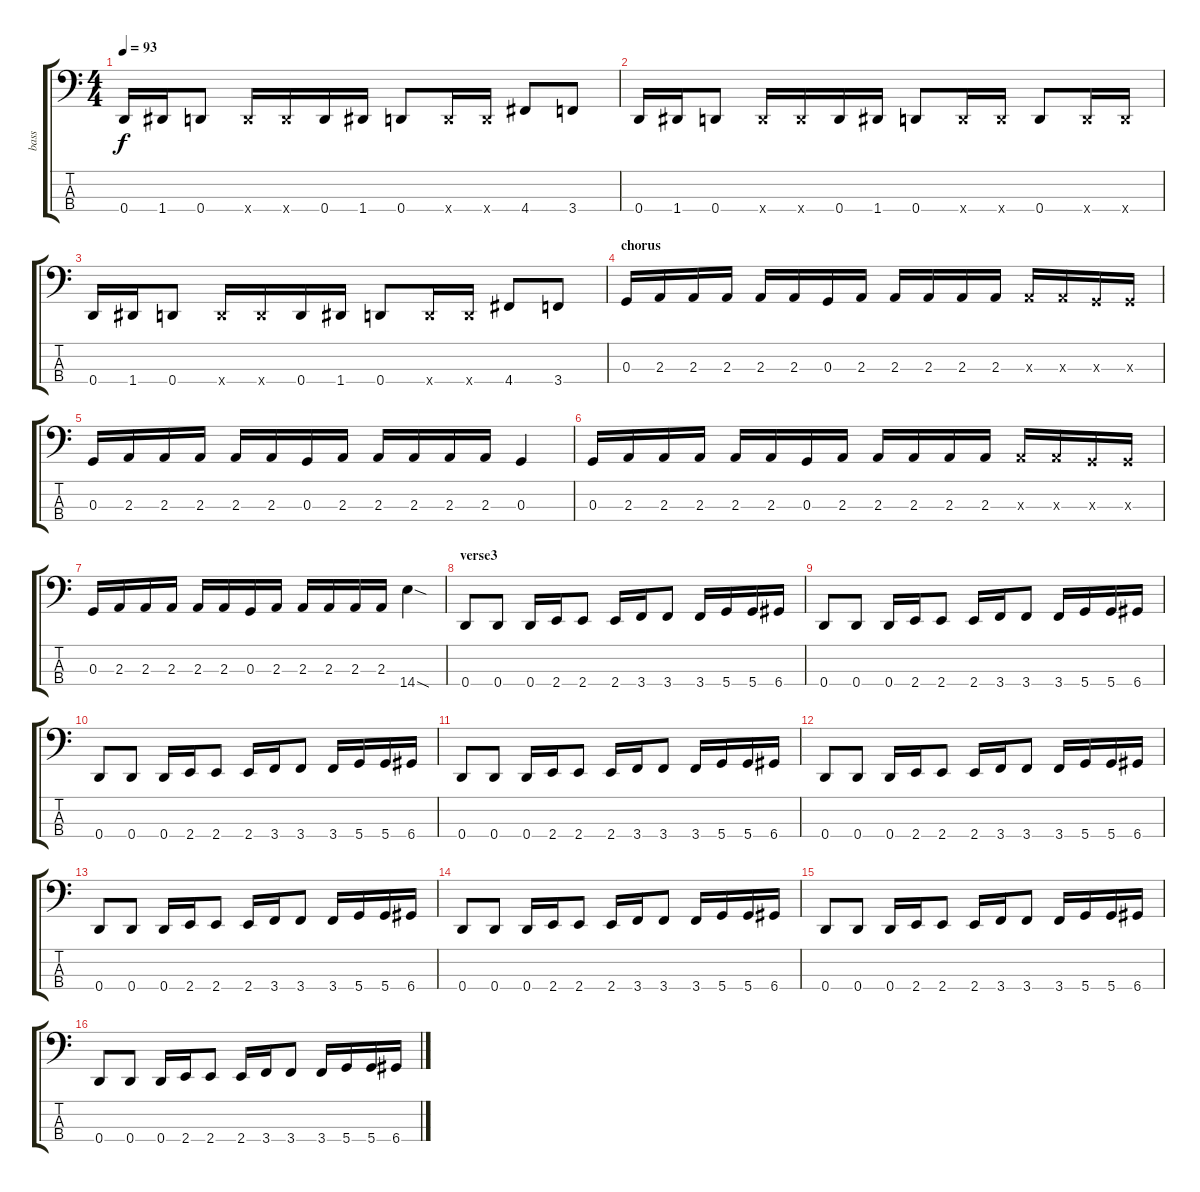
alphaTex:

\track ("bass" "bass") {instrument electricbassfinger}
\staff {score tabs}
\tuning (F2 C2 G1 D1) {hide}
\ts (4 4)
\tempo 93
\clef f4
\ks c
0.4.16{dy f} 1.4.16 0.4.8 0.4{x}.16 0.4{x}.16 0.4.16 1.4.16 0.4.8 0.4{x}.16 0.4{x}.16 4.4.8 3.4.8 |
0.4.16 1.4.16 0.4.8 0.4{x}.16 0.4{x}.16 0.4.16 1.4.16 0.4.8 0.4{x}.16 0.4{x}.16 0.4.8 0.4{x}.16 0.4{x}.16 |
0.4.16 1.4.16 0.4.8 0.4{x}.16 0.4{x}.16 0.4.16 1.4.16 0.4.8 0.4{x}.16 0.4{x}.16 4.4.8 3.4.8 |
\section ("" "chorus")
0.3.16 2.3.16 2.3.16 2.3.16 2.3.16 2.3.16 0.3.16 2.3.16 2.3.16 2.3.16 2.3.16 2.3.16 2.3{x}.16 2.3{x}.16 0.3{x}.16 0.3{x}.16 |
0.3.16 2.3.16 2.3.16 2.3.16 2.3.16 2.3.16 0.3.16 2.3.16 2.3.16 2.3.16 2.3.16 2.3.16 0.3.4 |
0.3.16 2.3.16 2.3.16 2.3.16 2.3.16 2.3.16 0.3.16 2.3.16 2.3.16 2.3.16 2.3.16 2.3.16 2.3{x}.16 2.3{x}.16 0.3{x}.16 0.3{x}.16 |
0.3.16 2.3.16 2.3.16 2.3.16 2.3.16 2.3.16 0.3.16 2.3.16 2.3.16 2.3.16 2.3.16 2.3.16 14.4{sod}.4 |
\section ("" "verse3")
0.4.8 0.4.8 0.4.16 2.4.16 2.4.8 2.4.16 3.4.16 3.4.8 3.4.16 5.4.16 5.4.16 6.4.16 |
0.4.8 0.4.8 0.4.16 2.4.16 2.4.8 2.4.16 3.4.16 3.4.8 3.4.16 5.4.16 5.4.16 6.4.16 |
0.4.8 0.4.8 0.4.16 2.4.16 2.4.8 2.4.16 3.4.16 3.4.8 3.4.16 5.4.16 5.4.16 6.4.16 |
0.4.8 0.4.8 0.4.16 2.4.16 2.4.8 2.4.16 3.4.16 3.4.8 3.4.16 5.4.16 5.4.16 6.4.16 |
0.4.8 0.4.8 0.4.16 2.4.16 2.4.8 2.4.16 3.4.16 3.4.8 3.4.16 5.4.16 5.4.16 6.4.16 |
0.4.8 0.4.8 0.4.16 2.4.16 2.4.8 2.4.16 3.4.16 3.4.8 3.4.16 5.4.16 5.4.16 6.4.16 |
0.4.8 0.4.8 0.4.16 2.4.16 2.4.8 2.4.16 3.4.16 3.4.8 3.4.16 5.4.16 5.4.16 6.4.16 |
0.4.8 0.4.8 0.4.16 2.4.16 2.4.8 2.4.16 3.4.16 3.4.8 3.4.16 5.4.16 5.4.16 6.4.16 |
0.4.8 0.4.8 0.4.16 2.4.16 2.4.8 2.4.16 3.4.16 3.4.8 3.4.16 5.4.16 5.4.16 6.4.16
